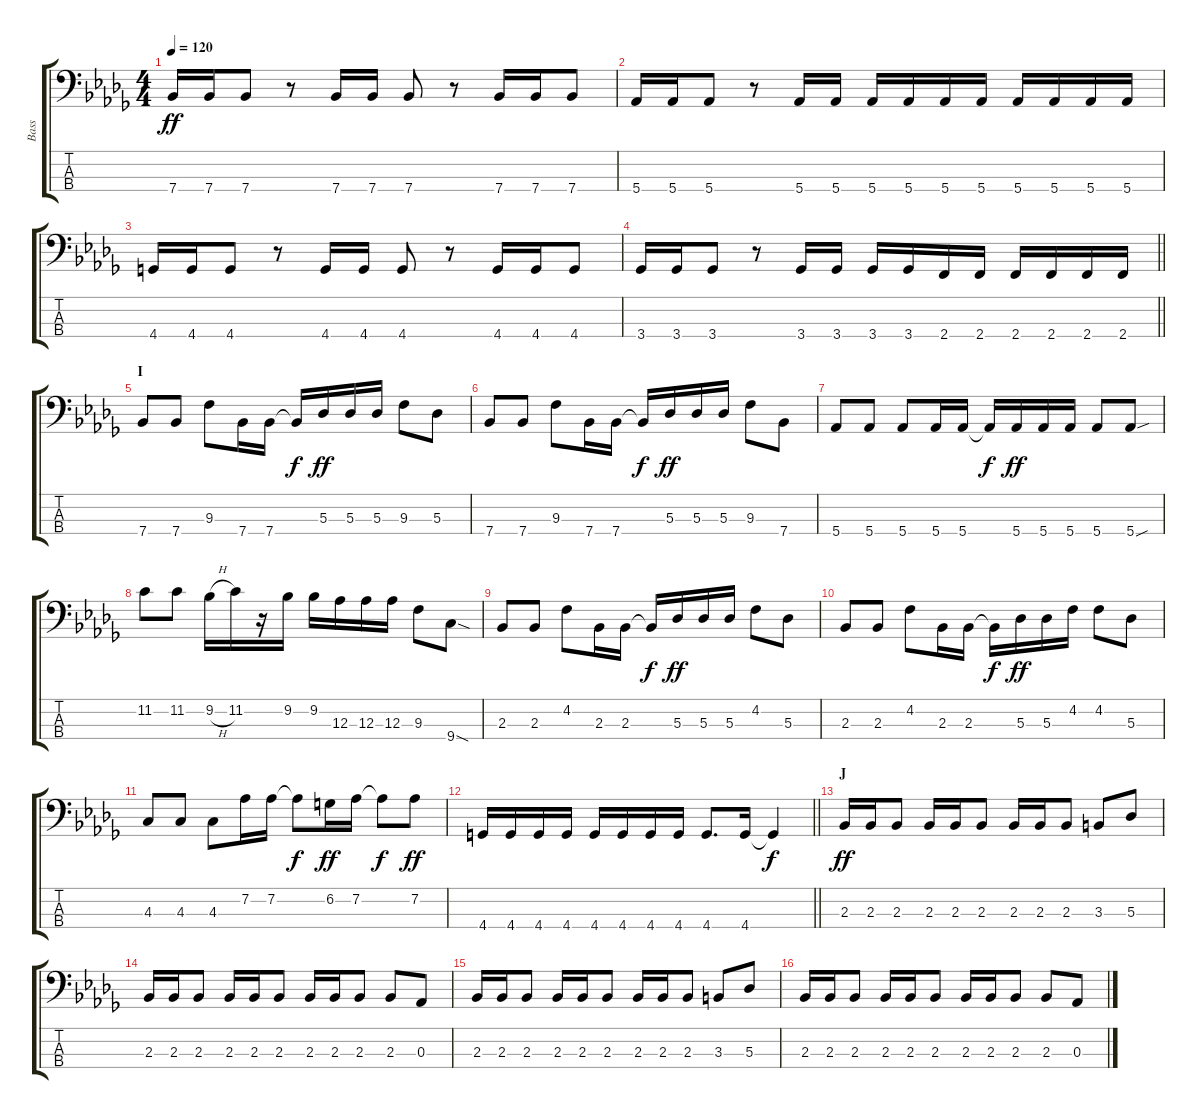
\track ("Bass" "Bass") {instrument electricbasspick}
\staff {score tabs}
\tuning (Gb2 Db2 Ab1 Eb1) {hide}
\ts (4 4)
\tempo 120
\clef f4
\ks db
7.4.16{dy ff} 7.4.16 7.4.8 r.8 7.4.16 7.4.16 7.4.8 r.8 7.4.16 7.4.16 7.4.8 |
5.4.16 5.4.16 5.4.8 r.8 5.4.16 5.4.16 5.4.16 5.4.16 5.4.16 5.4.16 5.4.16 5.4.16 5.4.16 5.4.16 |
4.4.16 4.4.16 4.4.8 r.8 4.4.16 4.4.16 4.4.8 r.8 4.4.16 4.4.16 4.4.8 |
\barLineRight lightlight
3.4.16 3.4.16 3.4.8 r.8 3.4.16 3.4.16 3.4.16 3.4.16 2.4.16 2.4.16 2.4.16 2.4.16 2.4.16 2.4.16 |
\section ("" "I")
7.4.8 7.4.8 9.3.8 7.4.16 7.4.16 7.4{t}.16{dy f} 5.3.16{dy ff} 5.3.16 5.3.16 9.3.8 5.3.8 |
7.4.8 7.4.8 9.3.8 7.4.16 7.4.16 7.4{t}.16{dy f} 5.3.16{dy ff} 5.3.16 5.3.16 9.3.8 7.4.8 |
5.4.8 5.4.8 5.4.8 5.4.16 5.4.16 5.4{t}.16{dy f} 5.4.16{dy ff} 5.4.16 5.4.16 5.4.8 5.4{sou}.8 |
11.2.8 11.2.8 9.2{h}.16 11.2.16 r.16 9.2.16 9.2.16 12.3.16 12.3.16 12.3.16 9.3.8 9.4{sod}.8 |
2.3.8 2.3.8 4.2.8 2.3.16 2.3.16 2.3{t}.16{dy f} 5.3.16{dy ff} 5.3.16 5.3.16 4.2.8 5.3.8 |
2.3.8 2.3.8 4.2.8 2.3.16 2.3.16 2.3{t}.16{dy f} 5.3.16{dy ff} 5.3.16 4.2.16 4.2.8 5.3.8 |
4.3.8 4.3.8 4.3.8 7.2.16 7.2.16 7.2{t}.8{dy f} 6.2.16{dy ff} 7.2.16 7.2{t}.8{dy f} 7.2.8{dy ff} |
\barLineRight lightlight
4.4.16 4.4.16 4.4.16 4.4.16 4.4.16 4.4.16 4.4.16 4.4.16 4.4.8{d} 4.4.16 4.4{t}.4{dy f} |
\section ("" "J")
2.3.16{dy ff} 2.3.16 2.3.8 2.3.16 2.3.16 2.3.8 2.3.16 2.3.16 2.3.8 3.3.8 5.3.8 |
2.3.16 2.3.16 2.3.8 2.3.16 2.3.16 2.3.8 2.3.16 2.3.16 2.3.8 2.3.8 0.3.8 |
2.3.16 2.3.16 2.3.8 2.3.16 2.3.16 2.3.8 2.3.16 2.3.16 2.3.8 3.3.8 5.3.8 |
2.3.16 2.3.16 2.3.8 2.3.16 2.3.16 2.3.8 2.3.16 2.3.16 2.3.8 2.3.8 0.3.8
